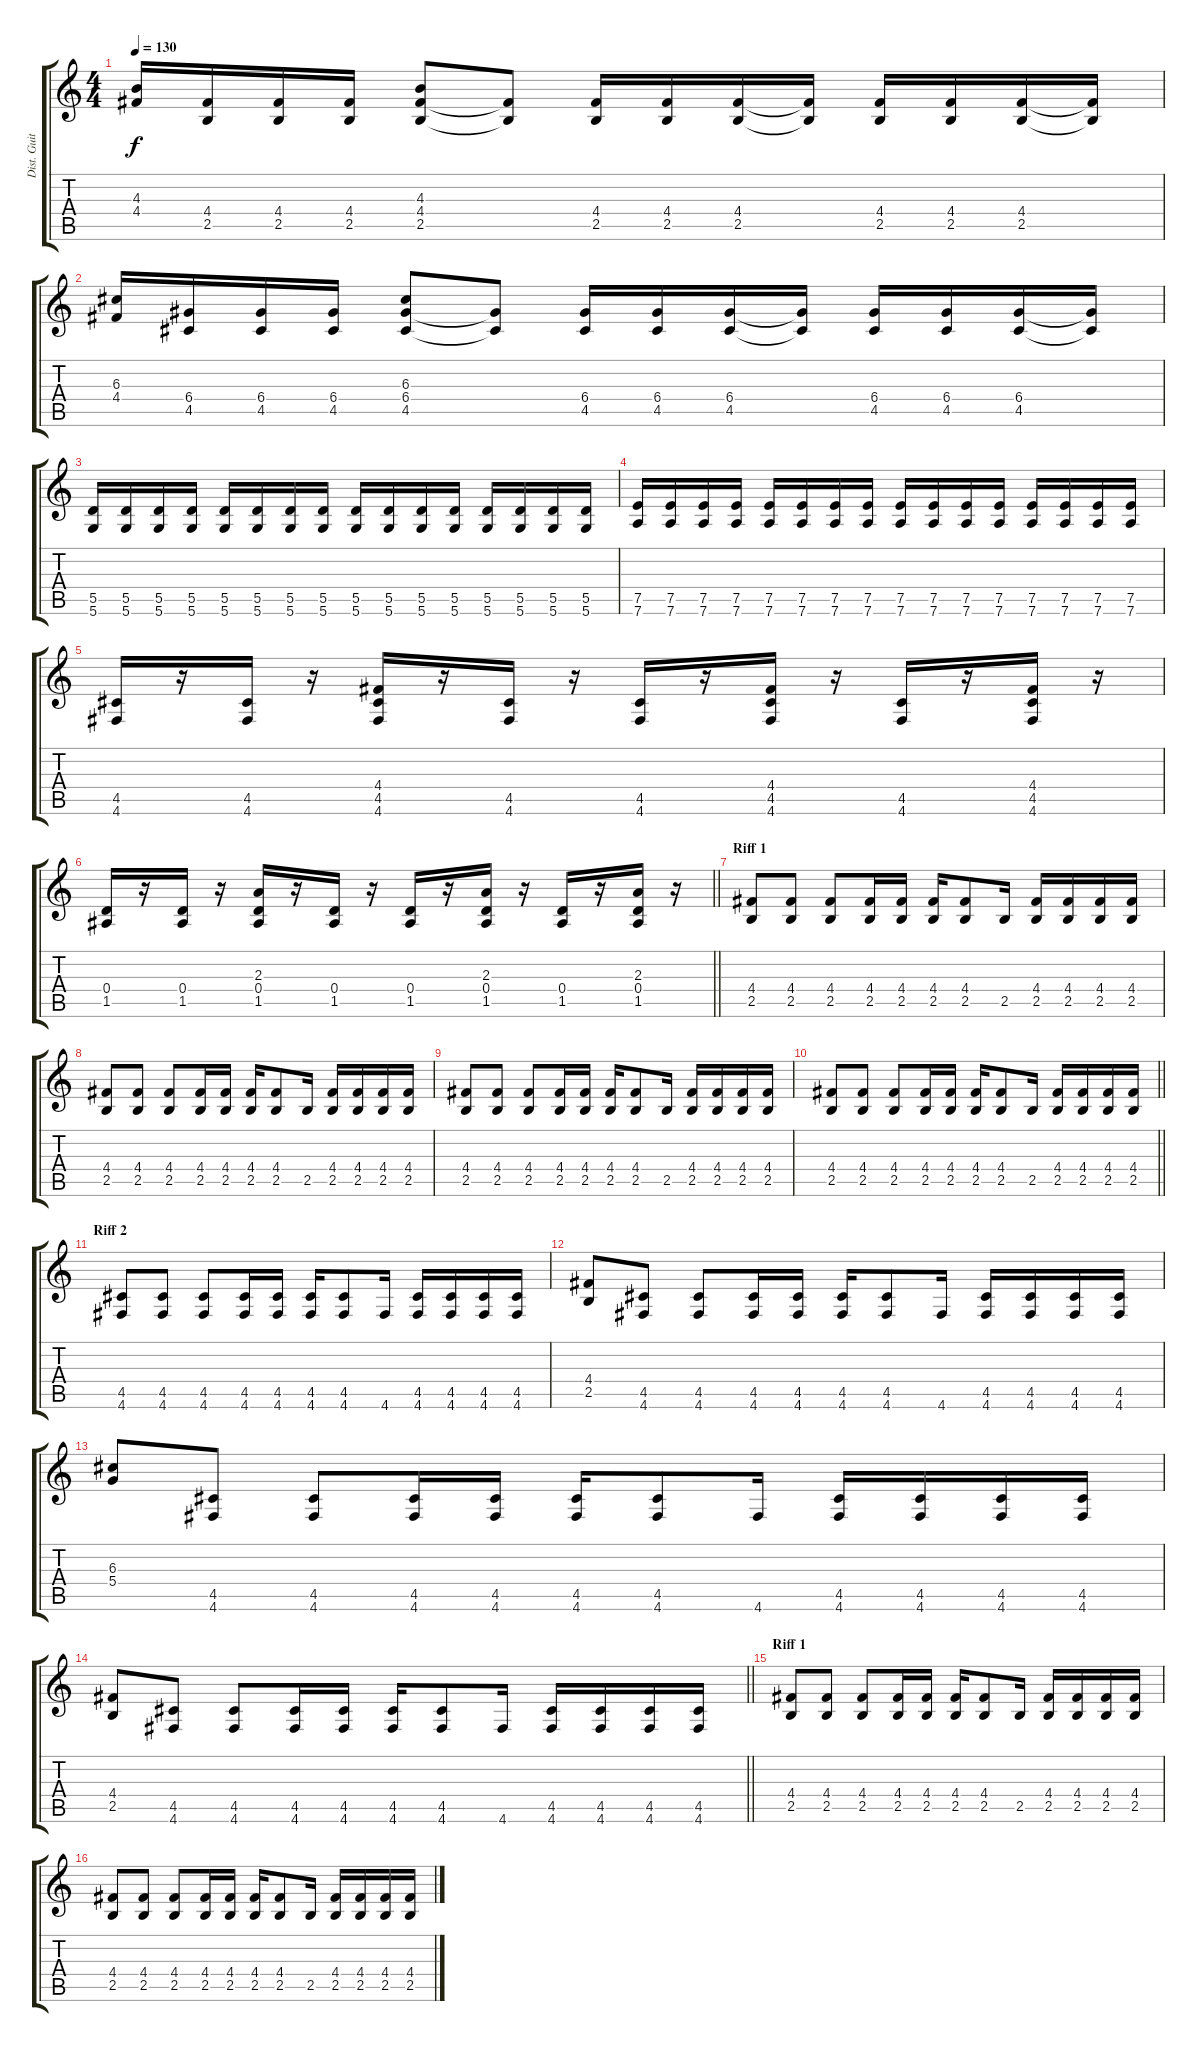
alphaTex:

\track ("Dist. Guitar" "Dist. Guit") {instrument distortionguitar}
\staff {score tabs}
\tuning (E4 B3 G3 D3 A2 D2) {hide}
\ts (4 4)
\tempo 130
\clef g2
\ks c
(4.3 4.4).16{dy f} (4.4 2.5).16 (4.4 2.5).16 (4.4 2.5).16 (4.3 4.4 2.5).8 (4.4{t} 2.5{t}).8 (4.4 2.5).16 (4.4 2.5).16 (4.4 2.5).16 (4.4{t} 2.5{t}).16 (4.4 2.5).16 (4.4 2.5).16 (4.4 2.5).16 (4.4{t} 2.5{t}).16 |
(6.3 4.4).16 (6.4 4.5).16 (6.4 4.5).16 (6.4 4.5).16 (6.3 6.4 4.5).8 (6.4{t} 4.5{t}).8 (6.4 4.5).16 (6.4 4.5).16 (6.4 4.5).16 (6.4{t} 4.5{t}).16 (6.4 4.5).16 (6.4 4.5).16 (6.4 4.5).16 (6.4{t} 4.5{t}).16 |
(5.5 5.6).16 (5.5 5.6).16 (5.5 5.6).16 (5.5 5.6).16 (5.5 5.6).16 (5.5 5.6).16 (5.5 5.6).16 (5.5 5.6).16 (5.5 5.6).16 (5.5 5.6).16 (5.5 5.6).16 (5.5 5.6).16 (5.5 5.6).16 (5.5 5.6).16 (5.5 5.6).16 (5.5 5.6).16 |
(7.5 7.6).16 (7.5 7.6).16 (7.5 7.6).16 (7.5 7.6).16 (7.5 7.6).16 (7.5 7.6).16 (7.5 7.6).16 (7.5 7.6).16 (7.5 7.6).16 (7.5 7.6).16 (7.5 7.6).16 (7.5 7.6).16 (7.5 7.6).16 (7.5 7.6).16 (7.5 7.6).16 (7.5 7.6).16 |
(4.5 4.6).16 r.16 (4.5 4.6).16 r.16 (4.4 4.5 4.6).16 r.16 (4.5 4.6).16 r.16 (4.5 4.6).16 r.16 (4.4 4.5 4.6).16 r.16 (4.5 4.6).16 r.16 (4.4 4.5 4.6).16 r.16 |
\barLineRight lightlight
(0.4 1.5).16 r.16 (0.4 1.5).16 r.16 (2.3 0.4 1.5).16 r.16 (0.4 1.5).16 r.16 (0.4 1.5).16 r.16 (2.3 0.4 1.5).16 r.16 (0.4 1.5).16 r.16 (2.3 0.4 1.5).16 r.16 |
\section ("" "Riff 1")
(4.4 2.5).8 (4.4 2.5).8 (4.4 2.5).8 (4.4 2.5).16 (4.4 2.5).16 (4.4 2.5).16 (4.4 2.5).8 2.5.16 (4.4 2.5).16 (4.4 2.5).16 (4.4 2.5).16 (4.4 2.5).16 |
(4.4 2.5).8 (4.4 2.5).8 (4.4 2.5).8 (4.4 2.5).16 (4.4 2.5).16 (4.4 2.5).16 (4.4 2.5).8 2.5.16 (4.4 2.5).16 (4.4 2.5).16 (4.4 2.5).16 (4.4 2.5).16 |
(4.4 2.5).8 (4.4 2.5).8 (4.4 2.5).8 (4.4 2.5).16 (4.4 2.5).16 (4.4 2.5).16 (4.4 2.5).8 2.5.16 (4.4 2.5).16 (4.4 2.5).16 (4.4 2.5).16 (4.4 2.5).16 |
\barLineRight lightlight
(4.4 2.5).8 (4.4 2.5).8 (4.4 2.5).8 (4.4 2.5).16 (4.4 2.5).16 (4.4 2.5).16 (4.4 2.5).8 2.5.16 (4.4 2.5).16 (4.4 2.5).16 (4.4 2.5).16 (4.4 2.5).16 |
\section ("" "Riff 2")
(4.5 4.6).8 (4.5 4.6).8 (4.5 4.6).8 (4.5 4.6).16 (4.5 4.6).16 (4.5 4.6).16 (4.5 4.6).8 4.6.16 (4.5 4.6).16 (4.5 4.6).16 (4.5 4.6).16 (4.5 4.6).16 |
(4.4 2.5).8 (4.5 4.6).8 (4.5 4.6).8 (4.5 4.6).16 (4.5 4.6).16 (4.5 4.6).16 (4.5 4.6).8 4.6.16 (4.5 4.6).16 (4.5 4.6).16 (4.5 4.6).16 (4.5 4.6).16 |
(6.3 5.4).8 (4.5 4.6).8 (4.5 4.6).8 (4.5 4.6).16 (4.5 4.6).16 (4.5 4.6).16 (4.5 4.6).8 4.6.16 (4.5 4.6).16 (4.5 4.6).16 (4.5 4.6).16 (4.5 4.6).16 |
\barLineRight lightlight
(4.4 2.5).8 (4.5 4.6).8 (4.5 4.6).8 (4.5 4.6).16 (4.5 4.6).16 (4.5 4.6).16 (4.5 4.6).8 4.6.16 (4.5 4.6).16 (4.5 4.6).16 (4.5 4.6).16 (4.5 4.6).16 |
\section ("" "Riff 1")
(4.4 2.5).8 (4.4 2.5).8 (4.4 2.5).8 (4.4 2.5).16 (4.4 2.5).16 (4.4 2.5).16 (4.4 2.5).8 2.5.16 (4.4 2.5).16 (4.4 2.5).16 (4.4 2.5).16 (4.4 2.5).16 |
(4.4 2.5).8 (4.4 2.5).8 (4.4 2.5).8 (4.4 2.5).16 (4.4 2.5).16 (4.4 2.5).16 (4.4 2.5).8 2.5.16 (4.4 2.5).16 (4.4 2.5).16 (4.4 2.5).16 (4.4 2.5).16
